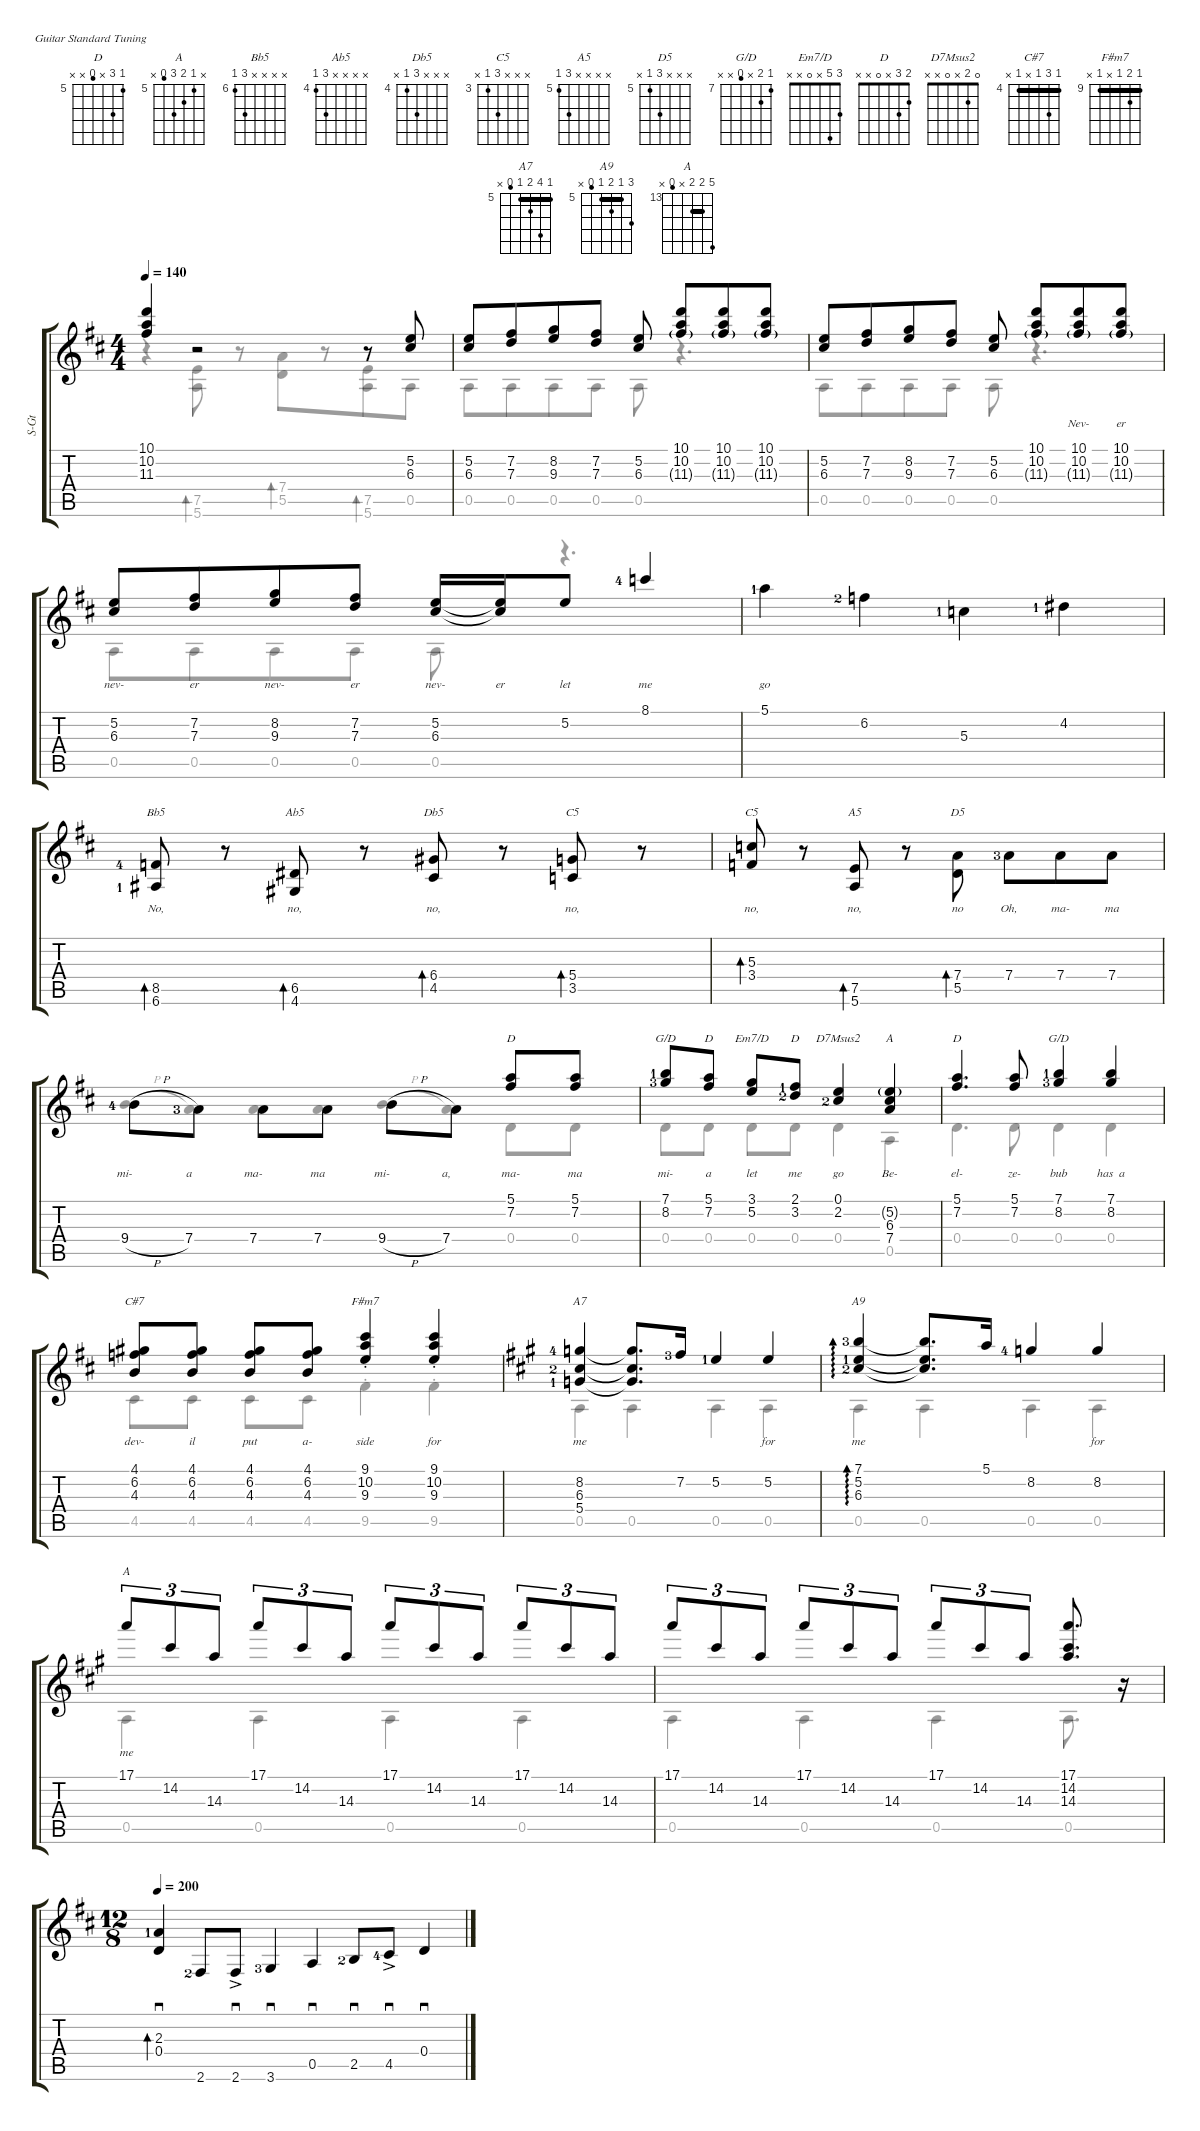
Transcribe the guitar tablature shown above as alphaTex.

\defaultSystemsLayout 4
\hideDynamics
\bracketExtendMode groupsimilarinstruments
\otherSystemsTrackNameOrientation horizontal
\defaultBarNumberDisplay Hide
\track ("Classic Guitar\n" "S-Gt") {instrument acousticguitarnylon}
\staff {score tabs}
\tuning (E4 B3 G3 D3 A2 E2)
\chord ("D" 5 7 x 4 x x) {firstfret 5}
\chord ("A" x 5 6 7 4 x) {firstfret 5}
\chord ("Bb5" x x x x 8 6) {firstfret 6}
\chord ("Ab5" x x x x 6 4) {firstfret 4}
\chord ("Db5" x x x 6 4 x) {firstfret 4}
\chord ("C5" x x x 5 3 x) {firstfret 3}
\chord ("A5" x x x x 7 5) {firstfret 5}
\chord ("D5" x x x 7 5 x) {firstfret 5}
\chord ("G/D" 7 8 x 6 x x) {firstfret 7}
\chord ("Em7/D" 3 5 x 0 x x)
\chord ("D " 2 3 x 0 x x)
\chord ("D7Msus2" 0 2 x 0 x x)
\chord ("C#7" 4 6 4 x 4 x) {firstfret 4 barre (4 4)}
\chord ("F#m7" 9 10 9 x 9 x) {firstfret 9 barre (9 9)}
\chord ("A7" 5 8 6 5 4 x) {firstfret 5 barre 5}
\chord ("A9" 7 5 6 5 4 x) {firstfret 5 barre 5}
\chord ("A " 17 14 14 x 12 x) {firstfret 13 barre 14}
\voice
\ts (4 4)
\tempo 140
\clef g2
\scale
0.985202
\ks d
(10.1{t} 10.2{t} 11.3{t}).4{lyrics (0 "") lyrics (1 "") lyrics (2 "") lyrics (3 "") lyrics (4 "") dy mf} r.2 r.8 (5.2 6.3).8{lyrics (0 "") lyrics (1 "") lyrics (2 "") lyrics (3 "") lyrics (4 "")} |
\scale
1.01549 (5.2 6.3).8{lyrics (0 "") lyrics (1 "") lyrics (2 "") lyrics (3 "") lyrics (4 "")} (7.3 7.2).8{lyrics (0 "") lyrics (1 "") lyrics (2 "") lyrics (3 "") lyrics (4 "") beam merge} (8.2 9.3).8{lyrics (0 "") lyrics (1 "") lyrics (2 "") lyrics (3 "") lyrics (4 "")} (7.3 7.2).8{lyrics (0 "") lyrics (1 "") lyrics (2 "") lyrics (3 "") lyrics (4 "")} (5.2 6.3).8{lyrics (0 "") lyrics (1 "") lyrics (2 "") lyrics (3 "") lyrics (4 "") beam split} (10.2 10.1 11.3{g}).8{lyrics (0 "") lyrics (1 "") lyrics (2 "") lyrics (3 "") lyrics (4 "") beam merge} (10.1 10.2 11.3{g}).8{lyrics (0 "") lyrics (1 "") lyrics (2 "") lyrics (3 "") lyrics (4 "")} (10.1 10.2 11.3{g}).8{lyrics (0 "") lyrics (1 "") lyrics (2 "") lyrics (3 "") lyrics (4 "")} |
\scale
0.984513 (5.2 6.3).8{lyrics (0 "") lyrics (1 "") lyrics (2 "") lyrics (3 "") lyrics (4 "")} (7.3 7.2).8{lyrics (0 "") lyrics (1 "") lyrics (2 "") lyrics (3 "") lyrics (4 "") beam merge} (8.2 9.3).8{lyrics (0 "") lyrics (1 "") lyrics (2 "") lyrics (3 "") lyrics (4 "")} (7.3 7.2).8{lyrics (0 "") lyrics (1 "") lyrics (2 "") lyrics (3 "") lyrics (4 "")} (5.2 6.3).8{lyrics (0 "") lyrics (1 "") lyrics (2 "") lyrics (3 "") lyrics (4 "") beam split} (10.2 10.1 11.3{g}).8{lyrics (0 "") lyrics (1 "") lyrics (2 "") lyrics (3 "") lyrics (4 "") beam merge} (10.1 10.2 11.3{g}).8{lyrics (0 "Nev-") lyrics (1 "") lyrics (2 "") lyrics (3 "") lyrics (4 "")} (10.1 10.2 11.3{g}).8{lyrics (0 "er") lyrics (1 "") lyrics (2 "") lyrics (3 "") lyrics (4 "")} |
\scale
1.16643 (5.2 6.3).8{lyrics (0 "nev-") lyrics (1 "") lyrics (2 "") lyrics (3 "") lyrics (4 "")} (7.3 7.2).8{lyrics (0 "er") lyrics (1 "") lyrics (2 "") lyrics (3 "") lyrics (4 "") beam merge} (8.2 9.3).8{lyrics (0 "nev-") lyrics (1 "") lyrics (2 "") lyrics (3 "") lyrics (4 "")} (7.3 7.2).8{lyrics (0 "er") lyrics (1 "") lyrics (2 "") lyrics (3 "") lyrics (4 "")} (5.2 6.3).16{lyrics (0 "nev-") lyrics (1 "") lyrics (2 "") lyrics (3 "") lyrics (4 "")} (5.2{t} 6.3{t}).16{lyrics (0 "er") lyrics (1 "") lyrics (2 "") lyrics (3 "") lyrics (4 "")} 5.2.8{lyrics (0 "let") lyrics (1 "") lyrics (2 "") lyrics (3 "") lyrics (4 "")} 8.1{lf 5}.4{lyrics (0 "me") lyrics (1 "") lyrics (2 "") lyrics (3 "") lyrics (4 "")} |
\scale
0.819453 5.1{lf 2}.4{lyrics (0 "go") lyrics (1 "") lyrics (2 "") lyrics (3 "") lyrics (4 "")} 6.2{lf 3}.4{lyrics (0 "") lyrics (1 "") lyrics (2 "") lyrics (3 "") lyrics (4 "")} 5.3{lf 2}.4{lyrics (0 "") lyrics (1 "") lyrics (2 "") lyrics (3 "") lyrics (4 "")} 4.2{lf 2}.4{lyrics (0 "") lyrics (1 "") lyrics (2 "") lyrics (3 "") lyrics (4 "")} |
\scale
1.01412 (6.6{lf 2} 8.5{lf 5}).8{bd 30 ch "Bb5" lyrics (0 "No,") lyrics (1 "") lyrics (2 "") lyrics (3 "") lyrics (4 "") beam split} r.8{beam split} (4.6 6.5).8{bd 30 ch "Ab5" lyrics (0 "no,") lyrics (1 "") lyrics (2 "") lyrics (3 "") lyrics (4 "") beam split} r.8{beam split} (4.5 6.4).8{bd 30 ch "Db5" lyrics (0 "no,") lyrics (1 "") lyrics (2 "") lyrics (3 "") lyrics (4 "") beam split} r.8{beam split} (3.5 5.4).8{bd 30 ch "C5" lyrics (0 "no,") lyrics (1 "") lyrics (2 "") lyrics (3 "") lyrics (4 "")} r.8 |
\scale
1.14162 (3.4 5.3).8{bd 30 ch "C5" lyrics (0 "no,") lyrics (1 "") lyrics (2 "") lyrics (3 "") lyrics (4 "") beam split} r.8{beam split} (5.6 7.5).8{bd 30 ch "A5" lyrics (0 "no,") lyrics (1 "") lyrics (2 "") lyrics (3 "") lyrics (4 "") beam split} r.8{beam split} (5.5 7.4).8{bd 30 ch "D5" lyrics (0 "no") lyrics (1 "") lyrics (2 "") lyrics (3 "") lyrics (4 "") beam split} 7.4{lf 4}.8{lyrics (0 "Oh,") lyrics (1 "") lyrics (2 "") lyrics (3 "") lyrics (4 "") beam invert beam merge} 7.4.8{lyrics (0 "ma-") lyrics (1 "") lyrics (2 "") lyrics (3 "") lyrics (4 "")} 7.4.8{lyrics (0 "ma") lyrics (1 "") lyrics (2 "") lyrics (3 "") lyrics (4 "")} |
\scale
0.868149 9.4{h lf 5}.8{lyrics (0 "mi-") lyrics (1 "") lyrics (2 "") lyrics (3 "") lyrics (4 "") beam invert} 7.4{lf 4}.8{lyrics (0 "a") lyrics (1 "") lyrics (2 "") lyrics (3 "") lyrics (4 "")} 7.4.8{lyrics (0 "ma-") lyrics (1 "") lyrics (2 "") lyrics (3 "") lyrics (4 "") beam invert} 7.4.8{lyrics (0 "ma") lyrics (1 "") lyrics (2 "") lyrics (3 "") lyrics (4 "")} 9.4{h}.8{lyrics (0 "mi-") lyrics (1 "") lyrics (2 "") lyrics (3 "") lyrics (4 "") beam invert} 7.4.8{lyrics (0 "a,") lyrics (1 "") lyrics (2 "") lyrics (3 "") lyrics (4 "") beam split} (5.1 7.2).8{ch "D" lyrics (0 "ma-") lyrics (1 "") lyrics (2 "") lyrics (3 "") lyrics (4 "") beam merge} (5.1 7.2).8{lyrics (0 "ma") lyrics (1 "") lyrics (2 "") lyrics (3 "") lyrics (4 "")} |
\scale
0.99023 (7.1{lf 2} 8.2{lf 4}).8{ch "G/D" lyrics (0 "mi-") lyrics (1 "") lyrics (2 "") lyrics (3 "") lyrics (4 "")} (5.1 7.2).8{ch "D" lyrics (0 "a") lyrics (1 "") lyrics (2 "") lyrics (3 "") lyrics (4 "")} (3.1 5.2).8{ch "Em7/D" lyrics (0 "let") lyrics (1 "") lyrics (2 "") lyrics (3 "") lyrics (4 "")} (2.1{lf 2} 3.2{lf 3}).8{ch "D " lyrics (0 "me") lyrics (1 "") lyrics (2 "") lyrics (3 "") lyrics (4 "")} (0.1 2.2{lf 3}).4{ch "D7Msus2" lyrics (0 "go") lyrics (1 "") lyrics (2 "") lyrics (3 "") lyrics (4 "")} (6.3 7.4 5.2{g}).4{ch "A" lyrics (0 "Be-") lyrics (1 "") lyrics (2 "") lyrics (3 "") lyrics (4 "")} |
\scale
1.12202 (5.1 7.2).4{d ch "D" lyrics (0 "el-") lyrics (1 "") lyrics (2 "") lyrics (3 "") lyrics (4 "")} (5.1 7.2).8{lyrics (0 "ze-") lyrics (1 "") lyrics (2 "") lyrics (3 "") lyrics (4 "")} (7.1{lf 2} 8.2{lf 4}).4{ch "G/D" lyrics (0 "bub") lyrics (1 "") lyrics (2 "") lyrics (3 "") lyrics (4 "")} (7.1 8.2).4{lyrics (0 "has  a") lyrics (1 "") lyrics (2 "") lyrics (3 "") lyrics (4 "")} |
\scale
0.887282 (6.2 4.1 4.3).8{ch "C#7" lyrics (0 "dev-") lyrics (1 "") lyrics (2 "") lyrics (3 "") lyrics (4 "")} (6.2 4.1 4.3).8{lyrics (0 "il") lyrics (1 "") lyrics (2 "") lyrics (3 "") lyrics (4 "")} (6.2 4.1 4.3).8{lyrics (0 "put") lyrics (1 "") lyrics (2 "") lyrics (3 "") lyrics (4 "")} (6.2 4.1 4.3).8{lyrics (0 "a-") lyrics (1 "") lyrics (2 "") lyrics (3 "") lyrics (4 "")} (9.1{st} 9.3{st} 10.2{st}).4{ch "F#m7" lyrics (0 "side") lyrics (1 "") lyrics (2 "") lyrics (3 "") lyrics (4 "")} (9.1{st} 9.3{st} 10.2{st}).4{lyrics (0 "for") lyrics (1 "") lyrics (2 "") lyrics (3 "") lyrics (4 "")} |
\scale
0.990701
\ks a
(6.3{lf 3} 8.2{lf 5} 5.4{lf 2}).4{ch "A7" lyrics (0 "me") lyrics (1 "") lyrics (2 "") lyrics (3 "") lyrics (4 "")} (8.2{t} 6.3{t} 5.4{t}).8{d lyrics (0 "") lyrics (1 "") lyrics (2 "") lyrics (3 "") lyrics (4 "")} 7.2{lf 4}.16{lyrics (0 "") lyrics (1 "") lyrics (2 "") lyrics (3 "") lyrics (4 "")} 5.2{lf 2}.4{lyrics (0 "") lyrics (1 "") lyrics (2 "") lyrics (3 "") lyrics (4 "")} 5.2.4{lyrics (0 "for") lyrics (1 "") lyrics (2 "") lyrics (3 "") lyrics (4 "")} |
\scale
1.11191 (5.2{lf 2} 7.1{lf 4} 6.3{lf 3}).4{ad 0 ch "A9" lyrics (0 "me") lyrics (1 "") lyrics (2 "") lyrics (3 "") lyrics (4 "")} (5.2{t} 7.1{t} 6.3{t}).8{d lyrics (0 "") lyrics (1 "") lyrics (2 "") lyrics (3 "") lyrics (4 "")} 5.1.16{lyrics (0 "") lyrics (1 "") lyrics (2 "") lyrics (3 "") lyrics (4 "")} 8.2{lf 5}.4{lyrics (0 "") lyrics (1 "") lyrics (2 "") lyrics (3 "") lyrics (4 "")} 8.2.4{lyrics (0 "for") lyrics (1 "") lyrics (2 "") lyrics (3 "") lyrics (4 "")} |
\scale
0.902063 17.1.8{tu (3 2) ch "A " lyrics (0 "me") lyrics (1 "") lyrics (2 "") lyrics (3 "") lyrics (4 "")} 14.2.8{tu (3 2) lyrics (0 "") lyrics (1 "") lyrics (2 "") lyrics (3 "") lyrics (4 "")} 14.3.8{tu (3 2) lyrics (0 "") lyrics (1 "") lyrics (2 "") lyrics (3 "") lyrics (4 "")} 17.1.8{tu (3 2) lyrics (0 "") lyrics (1 "") lyrics (2 "") lyrics (3 "") lyrics (4 "")} 14.2.8{tu (3 2) lyrics (0 "") lyrics (1 "") lyrics (2 "") lyrics (3 "") lyrics (4 "")} 14.3.8{tu (3 2) lyrics (0 "") lyrics (1 "") lyrics (2 "") lyrics (3 "") lyrics (4 "")} 17.1.8{tu (3 2) lyrics (0 "") lyrics (1 "") lyrics (2 "") lyrics (3 "") lyrics (4 "")} 14.2.8{tu (3 2) lyrics (0 "") lyrics (1 "") lyrics (2 "") lyrics (3 "") lyrics (4 "")} 14.3.8{tu (3 2) lyrics (0 "") lyrics (1 "") lyrics (2 "") lyrics (3 "") lyrics (4 "")} 17.1.8{tu (3 2) lyrics (0 "") lyrics (1 "") lyrics (2 "") lyrics (3 "") lyrics (4 "")} 14.2.8{tu (3 2) lyrics (0 "") lyrics (1 "") lyrics (2 "") lyrics (3 "") lyrics (4 "")} 14.3.8{tu (3 2) lyrics (0 "") lyrics (1 "") lyrics (2 "") lyrics (3 "") lyrics (4 "")} |
\scale
0.986031 17.1.8{tu (3 2) lyrics (0 "") lyrics (1 "") lyrics (2 "") lyrics (3 "") lyrics (4 "")} 14.2.8{tu (3 2) lyrics (0 "") lyrics (1 "") lyrics (2 "") lyrics (3 "") lyrics (4 "")} 14.3.8{tu (3 2) lyrics (0 "") lyrics (1 "") lyrics (2 "") lyrics (3 "") lyrics (4 "")} 17.1.8{tu (3 2) lyrics (0 "") lyrics (1 "") lyrics (2 "") lyrics (3 "") lyrics (4 "")} 14.2.8{tu (3 2) lyrics (0 "") lyrics (1 "") lyrics (2 "") lyrics (3 "") lyrics (4 "")} 14.3.8{tu (3 2) lyrics (0 "") lyrics (1 "") lyrics (2 "") lyrics (3 "") lyrics (4 "")} 17.1.8{tu (3 2) lyrics (0 "") lyrics (1 "") lyrics (2 "") lyrics (3 "") lyrics (4 "")} 14.2.8{tu (3 2) lyrics (0 "") lyrics (1 "") lyrics (2 "") lyrics (3 "") lyrics (4 "")} 14.3.8{tu (3 2) lyrics (0 "") lyrics (1 "") lyrics (2 "") lyrics (3 "") lyrics (4 "")} (17.1 14.2 14.3).8{d lyrics (0 "") lyrics (1 "") lyrics (2 "") lyrics (3 "") lyrics (4 "")} r.16 |
\ts (12 8)
\beaming (8 2 2 2 2)
\tempo 200
\ks d
(0.4 2.3{lf 2}).4{sd bd 30 lyrics (0 "") lyrics (1 "") lyrics (2 "") lyrics (3 "") lyrics (4 "")} 2.6{lf 3}.8{lyrics (0 "") lyrics (1 "") lyrics (2 "") lyrics (3 "") lyrics (4 "") beam merge} 2.6{ac}.8{sd lyrics (0 "") lyrics (1 "") lyrics (2 "") lyrics (3 "") lyrics (4 "")} 3.6{lf 4}.4{sd lyrics (0 "") lyrics (1 "") lyrics (2 "") lyrics (3 "") lyrics (4 "")} 0.5.4{sd lyrics (0 "") lyrics (1 "") lyrics (2 "") lyrics (3 "") lyrics (4 "")} 2.5{lf 3}.8{sd lyrics (0 "") lyrics (1 "") lyrics (2 "") lyrics (3 "") lyrics (4 "") beam merge} 4.5{ac lf 5}.8{sd lyrics (0 "") lyrics (1 "") lyrics (2 "") lyrics (3 "") lyrics (4 "")} 0.4.4{sd lyrics (0 "") lyrics (1 "") lyrics (2 "") lyrics (3 "") lyrics (4 "")}
\voice
\clef g2
\ottava regular
\simile none
\scale
0.985202
\ks d
r.4{dy mf} (7.5 5.6).8{bd 30} r.8{beam merge} (5.5 7.4).8{bd 30 beam merge} r.8{beam merge} (7.5 5.6).8{bd 30} 0.5.8 |
\scale
1.01549 0.5.8{beam merge} 0.5.8{beam merge} 0.5.8 0.5.8 0.5.8 r.4{d} |
\scale
0.984513 0.5.8{beam merge} 0.5.8{beam merge} 0.5.8 0.5.8 0.5.8 r.4{d} |
\scale
1.16643 0.5.8 0.5.8{beam merge} 0.5.8 0.5.8 0.5.8 r.4{d} |
\scale
0.819453 |
\scale
1.01412 |
\scale
1.14162 |
\scale
0.868149 9.4{h lf 5}.8 7.4{lf 4}.8 7.4.8 7.4.8 9.4{h}.8 7.4.8{beam split} 0.4.8 0.4.8 |
\scale
0.99023 0.4.8 0.4.8 0.4.8 0.4.8 0.4.4 0.5.4 |
\scale
1.12202 0.4.4{d} 0.4.8 0.4.4 0.4.4 |
\scale
0.887282 4.5.8 4.5.8 4.5.8 4.5.8 9.5{st}.4 9.5{st}.4 |
\scale
0.990701
\ks a
0.5.4 0.5.4 0.5.4 0.5.4 |
\scale
1.11191 0.5.4 0.5.4 0.5.4 0.5.4 |
\scale
0.902063 0.5.4 0.5.4 0.5.4 0.5.4 |
\scale
0.986031 0.5.4 0.5.4 0.5.4 0.5.8{d} r.16 |
\ks d
